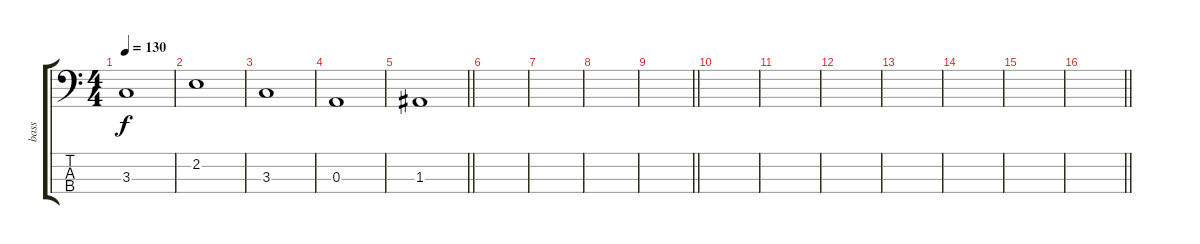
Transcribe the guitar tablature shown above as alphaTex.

\track ("bass" "bass") {instrument electricbassfinger}
\staff {score tabs}
\tuning (G2 D2 A1 E1) {hide}
\ts (4 4)
\tempo 130
\clef f4
\ks c
3.3.1{dy f} |
2.2.1 |
3.3.1 |
0.3.1 |
\barLineRight lightlight
1.3.1 |
|
|
|
\barLineRight lightlight
|
|
|
|
|
|
|
\barLineRight lightlight
